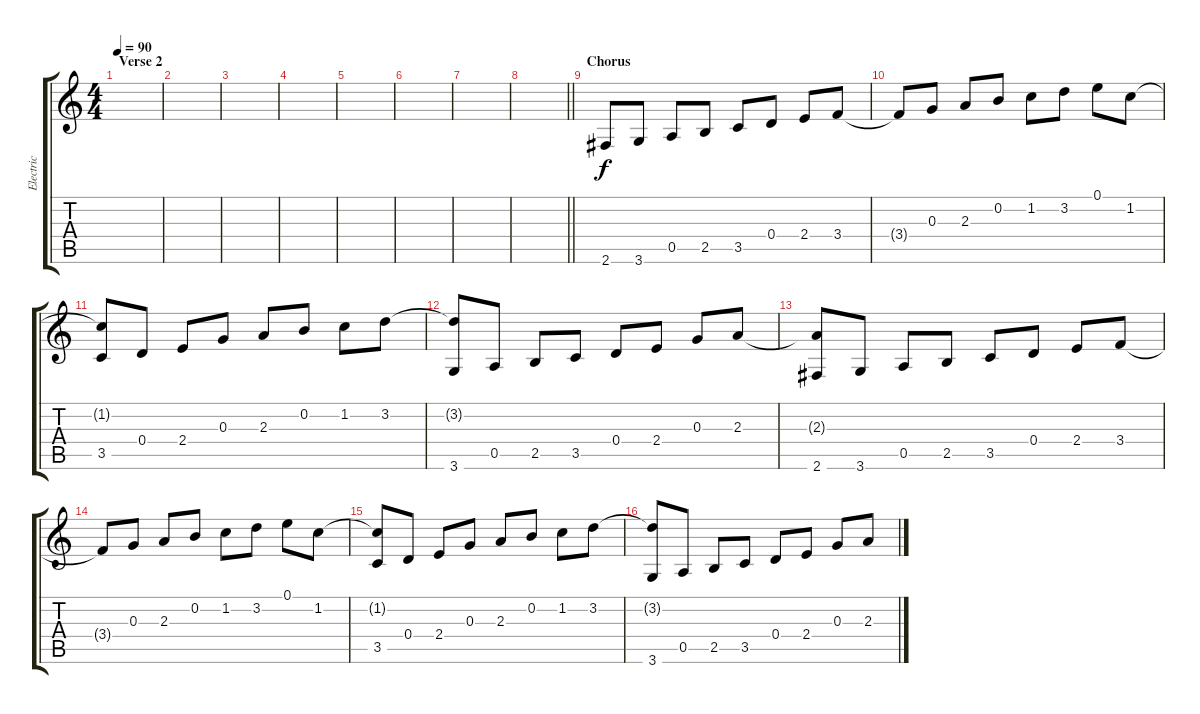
\track ("Electric" "Electric") {instrument overdrivenguitar}
\staff {score tabs}
\tuning (E4 B3 G3 D3 A2 E2) {hide}
\ts (4 4)
\section ("" "Verse 2")
\tempo 90
\clef g2
\ks c
|
|
|
|
|
|
|
\barLineRight lightlight
|
\section ("" "Chorus")
2.6.8 3.6.8 0.5.8 2.5.8 3.5.8 0.4.8 2.4.8 3.4.8 |
3.4{t}.8 0.3.8 2.3.8 0.2.8 1.2.8 3.2.8 0.1.8 1.2.8 |
(1.2{t} 3.5).8 0.4.8 2.4.8 0.3.8 2.3.8 0.2.8 1.2.8 3.2.8 |
(3.2{t} 3.6).8 0.5.8 2.5.8 3.5.8 0.4.8 2.4.8 0.3.8 2.3.8 |
(2.3{t} 2.6).8 3.6.8 0.5.8 2.5.8 3.5.8 0.4.8 2.4.8 3.4.8 |
3.4{t}.8 0.3.8 2.3.8 0.2.8 1.2.8 3.2.8 0.1.8 1.2.8 |
(1.2{t} 3.5).8 0.4.8 2.4.8 0.3.8 2.3.8 0.2.8 1.2.8 3.2.8 |
(3.2{t} 3.6).8 0.5.8 2.5.8 3.5.8 0.4.8 2.4.8 0.3.8 2.3.8
